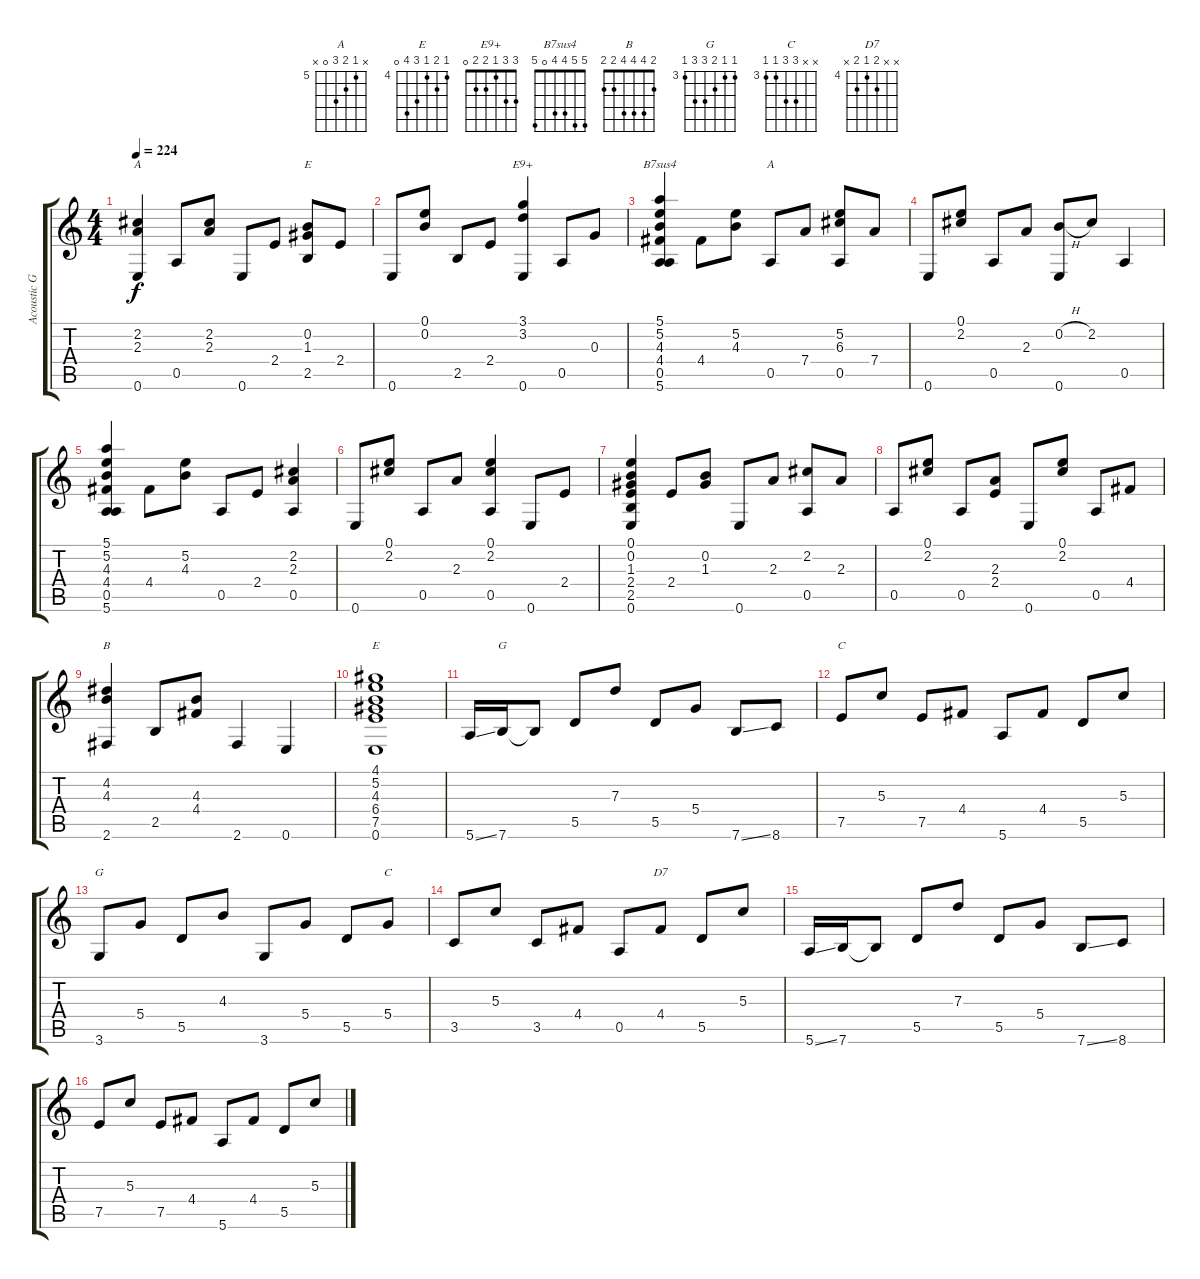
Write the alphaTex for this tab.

\track ("Acoustic Guitar" "Acoustic G") {instrument acousticguitarsteel}
\staff {score tabs}
\tuning (E4 B3 G3 D3 A2 E2) {hide}
\chord ("A" 0 2 2 2 0 0)
\chord ("E" 0 0 1 2 2 0)
\chord ("E9+" 3 3 1 2 2 0)
\chord ("B7sus4" 5 5 4 4 0 5)
\chord ("A" x 5 6 7 0 x) {firstfret 5}
\chord ("B" 2 4 4 4 2 2)
\chord ("E" 4 5 4 6 7 0) {firstfret 4}
\chord ("G" x x 7 5 5 7) {firstfret 5}
\chord ("C" x x 5 5 7 8) {firstfret 5}
\chord ("G" 3 3 4 5 5 3) {firstfret 3}
\chord ("C" x x 5 5 3 3) {firstfret 3}
\chord ("D7" x x 5 4 5 x) {firstfret 4}
\ts (4 4)
\tempo 224
\clef g2
\ks c
(2.2 2.3 0.6).4{ch "A" dy f} 0.5.8 (2.2 2.3).8 0.6.8 2.4.8 (0.2 1.3 2.5).8{ch "E"} 2.4.8 |
0.6.8 (0.1 0.2).8 2.5.8 2.4.8 (3.1 3.2 0.6).4{ch "E9+"} 0.5.8 0.3.8 |
(5.1 5.2 4.3 4.4 0.5 5.6).4{ch "B7sus4"} 4.4.8 (5.2 4.3).8 0.5.8{ch "A"} 7.4.8 (5.2 6.3 0.5).8 7.4.8 |
0.6.8 (0.1 2.2).8 0.5.8 2.3.8 (0.2{h} 0.6).8 2.2.8 0.5.4 |
(5.1 5.2 4.3 4.4 0.5 5.6).4 4.4.8 (5.2 4.3).8 0.5.8 2.4.8 (2.2 2.3 0.5).4 |
0.6.8 (0.1 2.2).8 0.5.8 2.3.8 (0.1 2.2 0.5).4 0.6.8 2.4.8 |
(0.1 0.2 1.3 2.4 2.5 0.6).4 2.4.8 (0.2 1.3).8 0.6.8 2.3.8 (2.2 0.5).8 2.3.8 |
0.5.8 (0.1 2.2).8 0.5.8 (2.3 2.4).8 0.6.8 (0.1 2.2).8 0.5.8 4.4.8 |
(4.2 4.3 2.6).4{ch "B"} 2.5.8 (4.3 4.4).8 2.6.4 0.6.4 |
(4.1 5.2 4.3 6.4 7.5 0.6).1{ch "E"} |
5.6{ss}.16 7.6.16{ch "G"} 7.6{t}.8 5.5.8 7.3.8 5.5.8 5.4.8 7.6{ss}.8 8.6.8 |
7.5.8{ch "C"} 5.3.8 7.5.8 4.4.8 5.6.8 4.4.8 5.5.8 5.3.8 |
3.6.8{ch "G"} 5.4.8 5.5.8 4.3.8 3.6.8 5.4.8 5.5.8 5.4.8{ch "C"} |
3.5.8 5.3.8 3.5.8 4.4.8 0.5.8 4.4.8{ch "D7"} 5.5.8 5.3.8 |
5.6{ss}.16 7.6.16 7.6{t}.8 5.5.8 7.3.8 5.5.8 5.4.8 7.6{ss}.8 8.6.8 |
7.5.8 5.3.8 7.5.8 4.4.8 5.6.8 4.4.8 5.5.8 5.3.8
